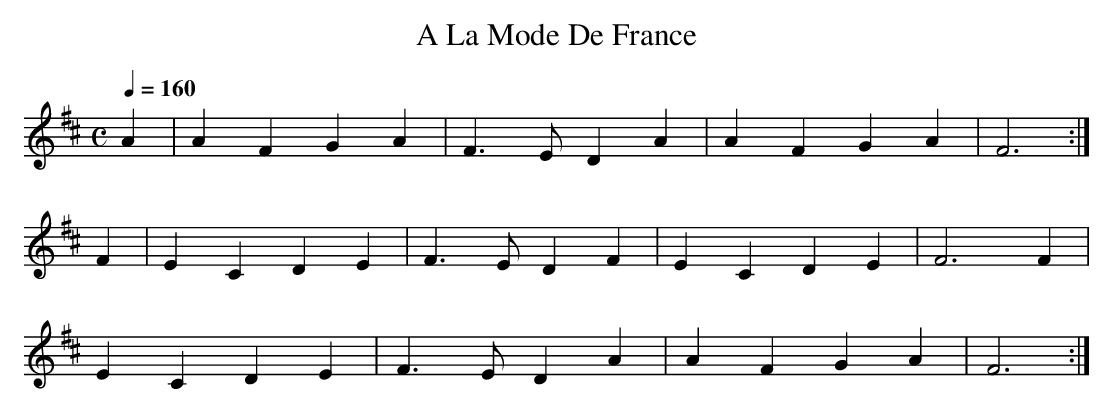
X:1
T:A La Mode De France
M:C
L:1/4
Q:1/4=160
K:Dmaj
A | A F G A | F>E D A | A F G A | F3 :|
F | E C D E | F>E D F | E C D E | F3 F |
E C D E | F>E D A | A F G A | F3 :|
